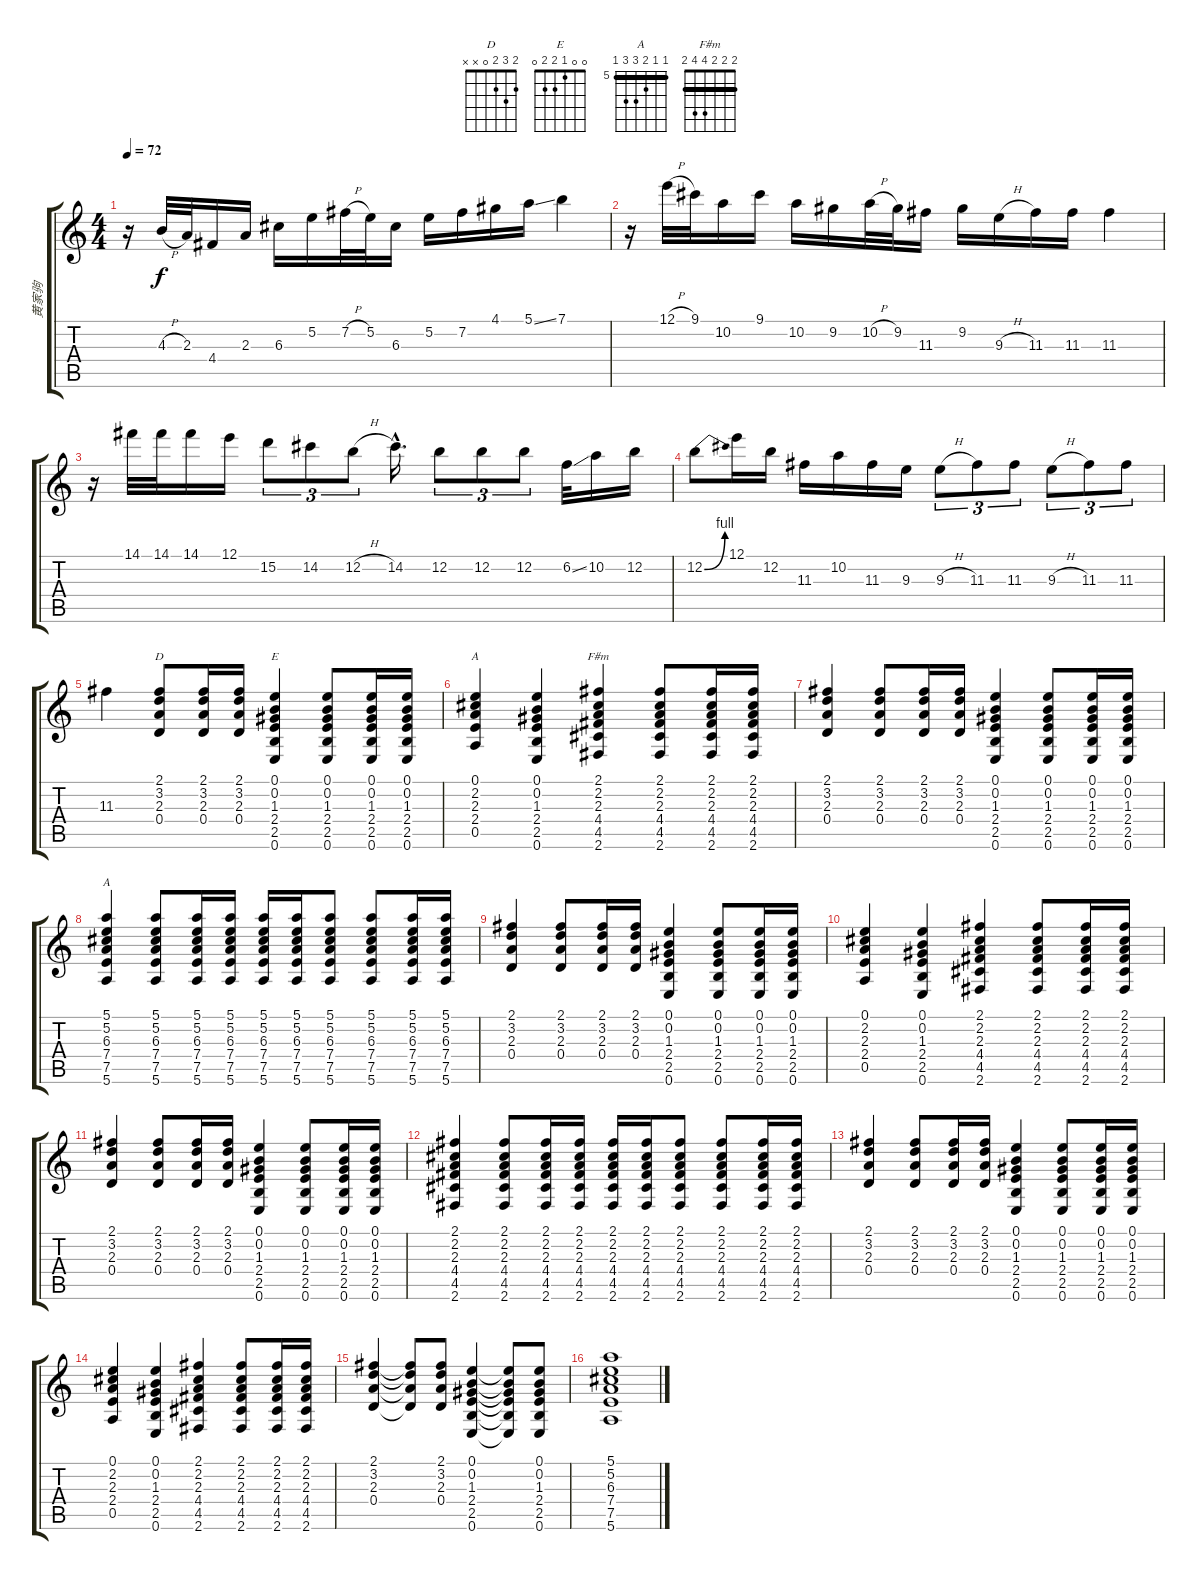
\track ("黄家驹" "黄家驹") {instrument acousticguitarsteel}
\staff {score tabs}
\tuning (E4 B3 G3 D3 A2 E2) {hide}
\chord ("D" 2 3 2 0 x x)
\chord ("E" 0 0 1 2 2 0)
\chord ("A" 0 2 2 2 0 x)
\chord ("F#m" 2 2 2 4 4 2) {barre 2}
\chord ("A" 5 5 6 7 7 5) {firstfret 5 barre 5}
\ts (4 4)
\tempo 72
\clef g2
\ks c
r.16{dy f} 4.3{h}.32{volume 14 instrument acousticguitarsteel} 2.3.32 4.4.16 2.3.16 6.3.16 5.2.16 7.2{h}.32 5.2.32 6.3.16 5.2.16 7.2.16 4.1.16 5.1{ss}.16 7.1.4 |
r.16 12.1{h}.32 9.1.32 10.2.16 9.1.16 10.2.16 9.2.16 10.2{h}.32 9.2.32 11.3.16 9.2.16 9.3{h}.16 11.3.16 11.3.16 11.3.4 |
r.16 14.1.32 14.1.32 14.1.16 12.1.16 15.2.8{tu (3 2)} 14.2.8{tu (3 2)} 12.2{h}.8{tu (3 2)} 14.2{hac}.16{d} 12.2.8{tu (3 2)} 12.2.8{tu (3 2)} 12.2.8{tu (3 2)} 6.2{ss}.32 10.2.16 12.2.16 |
12.2{be (bend 0 0 60 4)}.8 12.1.16 12.2.16 11.3.16 10.2.16 11.3.16 9.3.16 9.3{h}.8{tu (3 2)} 11.3.8{tu (3 2)} 11.3.8{tu (3 2)} 9.3{h}.8{tu (3 2)} 11.3.8{tu (3 2)} 11.3.8{tu (3 2)} |
11.3.4 (2.1 3.2 2.3 0.4).8{ch "D" volume 9 instrument acousticguitarsteel} (2.1 3.2 2.3 0.4).16 (2.1 3.2 2.3 0.4).16 (0.1 0.2 1.3 2.4 2.5 0.6).4{ch "E"} (0.1 0.2 1.3 2.4 2.5 0.6).8 (0.1 0.2 1.3 2.4 2.5 0.6).16 (0.1 0.2 1.3 2.4 2.5 0.6).16 |
(0.1 2.2 2.3 2.4 0.5).4{ch "A"} (0.1 0.2 1.3 2.4 2.5 0.6).4 (2.1 2.2 2.3 4.4 4.5 2.6).4{ch "F#m"} (2.1 2.2 2.3 4.4 4.5 2.6).8 (2.1 2.2 2.3 4.4 4.5 2.6).16 (2.1 2.2 2.3 4.4 4.5 2.6).16 |
(2.1 3.2 2.3 0.4).4 (2.1 3.2 2.3 0.4).8 (2.1 3.2 2.3 0.4).16 (2.1 3.2 2.3 0.4).16 (0.1 0.2 1.3 2.4 2.5 0.6).4 (0.1 0.2 1.3 2.4 2.5 0.6).8 (0.1 0.2 1.3 2.4 2.5 0.6).16 (0.1 0.2 1.3 2.4 2.5 0.6).16 |
(5.1 5.2 6.3 7.4 7.5 5.6).4{ch "A"} (5.1 5.2 6.3 7.4 7.5 5.6).8 (5.1 5.2 6.3 7.4 7.5 5.6).16 (5.1 5.2 6.3 7.4 7.5 5.6).16 (5.1 5.2 6.3 7.4 7.5 5.6).16 (5.1 5.2 6.3 7.4 7.5 5.6).16 (5.1 5.2 6.3 7.4 7.5 5.6).8 (5.1 5.2 6.3 7.4 7.5 5.6).8 (5.1 5.2 6.3 7.4 7.5 5.6).16 (5.1 5.2 6.3 7.4 7.5 5.6).16 |
(2.1 3.2 2.3 0.4).4 (2.1 3.2 2.3 0.4).8 (2.1 3.2 2.3 0.4).16 (2.1 3.2 2.3 0.4).16 (0.1 0.2 1.3 2.4 2.5 0.6).4 (0.1 0.2 1.3 2.4 2.5 0.6).8 (0.1 0.2 1.3 2.4 2.5 0.6).16 (0.1 0.2 1.3 2.4 2.5 0.6).16 |
(0.1 2.2 2.3 2.4 0.5).4 (0.1 0.2 1.3 2.4 2.5 0.6).4 (2.1 2.2 2.3 4.4 4.5 2.6).4 (2.1 2.2 2.3 4.4 4.5 2.6).8 (2.1 2.2 2.3 4.4 4.5 2.6).16 (2.1 2.2 2.3 4.4 4.5 2.6).16 |
(2.1 3.2 2.3 0.4).4 (2.1 3.2 2.3 0.4).8 (2.1 3.2 2.3 0.4).16 (2.1 3.2 2.3 0.4).16 (0.1 0.2 1.3 2.4 2.5 0.6).4 (0.1 0.2 1.3 2.4 2.5 0.6).8 (0.1 0.2 1.3 2.4 2.5 0.6).16 (0.1 0.2 1.3 2.4 2.5 0.6).16 |
(2.1 2.2 2.3 4.4 4.5 2.6).4 (2.1 2.2 2.3 4.4 4.5 2.6).8 (2.1 2.2 2.3 4.4 4.5 2.6).16 (2.1 2.2 2.3 4.4 4.5 2.6).16 (2.1 2.2 2.3 4.4 4.5 2.6).16 (2.1 2.2 2.3 4.4 4.5 2.6).16 (2.1 2.2 2.3 4.4 4.5 2.6).8 (2.1 2.2 2.3 4.4 4.5 2.6).8 (2.1 2.2 2.3 4.4 4.5 2.6).16 (2.1 2.2 2.3 4.4 4.5 2.6).16 |
(2.1 3.2 2.3 0.4).4 (2.1 3.2 2.3 0.4).8 (2.1 3.2 2.3 0.4).16 (2.1 3.2 2.3 0.4).16 (0.1 0.2 1.3 2.4 2.5 0.6).4 (0.1 0.2 1.3 2.4 2.5 0.6).8 (0.1 0.2 1.3 2.4 2.5 0.6).16 (0.1 0.2 1.3 2.4 2.5 0.6).16 |
(0.1 2.2 2.3 2.4 0.5).4 (0.1 0.2 1.3 2.4 2.5 0.6).4 (2.1 2.2 2.3 4.4 4.5 2.6).4 (2.1 2.2 2.3 4.4 4.5 2.6).8 (2.1 2.2 2.3 4.4 4.5 2.6).16 (2.1 2.2 2.3 4.4 4.5 2.6).16 |
(2.1 3.2 2.3 0.4).4 (2.1{t} 3.2{t} 2.3{t} 0.4{t}).8 (2.1 3.2 2.3 0.4).8 (0.1 0.2 1.3 2.4 2.5 0.6).4 (0.1{t} 0.2{t} 1.3{t} 2.4{t} 2.5{t} 0.6{t}).8 (0.1 0.2 1.3 2.4 2.5 0.6).8 |
(5.1 5.2 6.3 7.4 7.5 5.6).1
